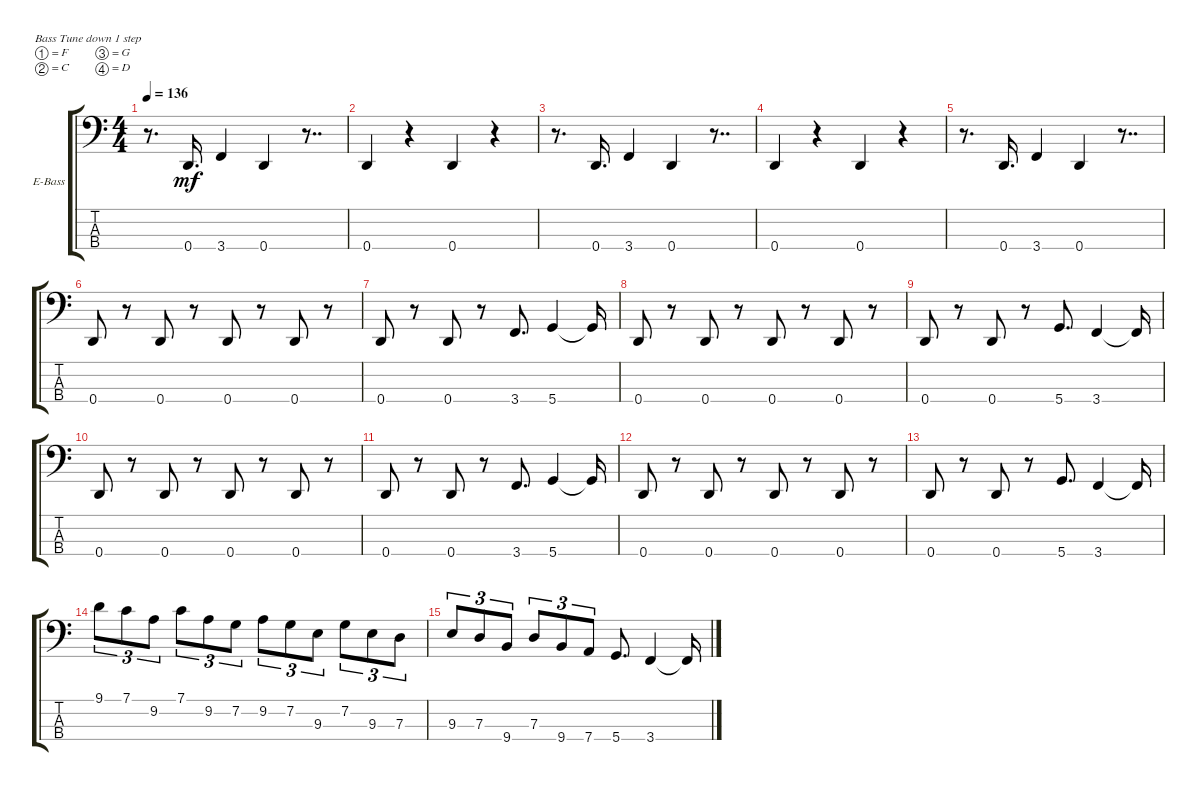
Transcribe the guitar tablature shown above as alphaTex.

\defaultSystemsLayout 4
\bracketExtendMode groupsimilarinstruments
\firstSystemTrackNameOrientation horizontal
\otherSystemsTrackNameOrientation horizontal
\track ("Electric Bass" "E-Bass") {instrument electricbassfinger}
\staff {score tabs}
\tuning (F2 C2 G1 D1)
\ts (4 4)
\tempo 136
\clef f4
\ks c
r.8{d dy mf} 0.4.16{d} 3.4.4 0.4.4 r.8{dd} |
0.4.4 r.4 0.4.4 r.4 |
r.8{d} 0.4.16{d} 3.4.4 0.4.4 r.8{dd} |
0.4.4 r.4 0.4.4 r.4 |
r.8{d} 0.4.16{d} 3.4.4 0.4.4 r.8{dd} |
0.4.8 r.8 0.4.8 r.8 0.4.8 r.8 0.4.8 r.8 |
0.4.8 r.8 0.4.8 r.8 3.4.8{d} 5.4.4 5.4{t}.16 |
0.4.8 r.8 0.4.8 r.8 0.4.8 r.8 0.4.8 r.8 |
0.4.8 r.8 0.4.8 r.8 5.4.8{d} 3.4.4 3.4{t}.16 |
0.4.8 r.8 0.4.8 r.8 0.4.8 r.8 0.4.8 r.8 |
0.4.8 r.8 0.4.8 r.8 3.4.8{d} 5.4.4 5.4{t}.16 |
0.4.8 r.8 0.4.8 r.8 0.4.8 r.8 0.4.8 r.8 |
0.4.8 r.8 0.4.8 r.8 5.4.8{d} 3.4.4 3.4{t}.16 |
9.1.8{tu (3 2)} 7.1.8{tu (3 2)} 9.2.8{tu (3 2)} 7.1.8{tu (3 2)} 9.2.8{tu (3 2)} 7.2.8{tu (3 2)} 9.2.8{tu (3 2)} 7.2.8{tu (3 2)} 9.3.8{tu (3 2)} 7.2.8{tu (3 2)} 9.3.8{tu (3 2)} 7.3.8{tu (3 2)} |
9.3.8{tu (3 2)} 7.3.8{tu (3 2)} 9.4.8{tu (3 2)} 7.3.8{tu (3 2)} 9.4.8{tu (3 2)} 7.4.8{tu (3 2)} 5.4.8{d} 3.4.4 3.4{t}.16
